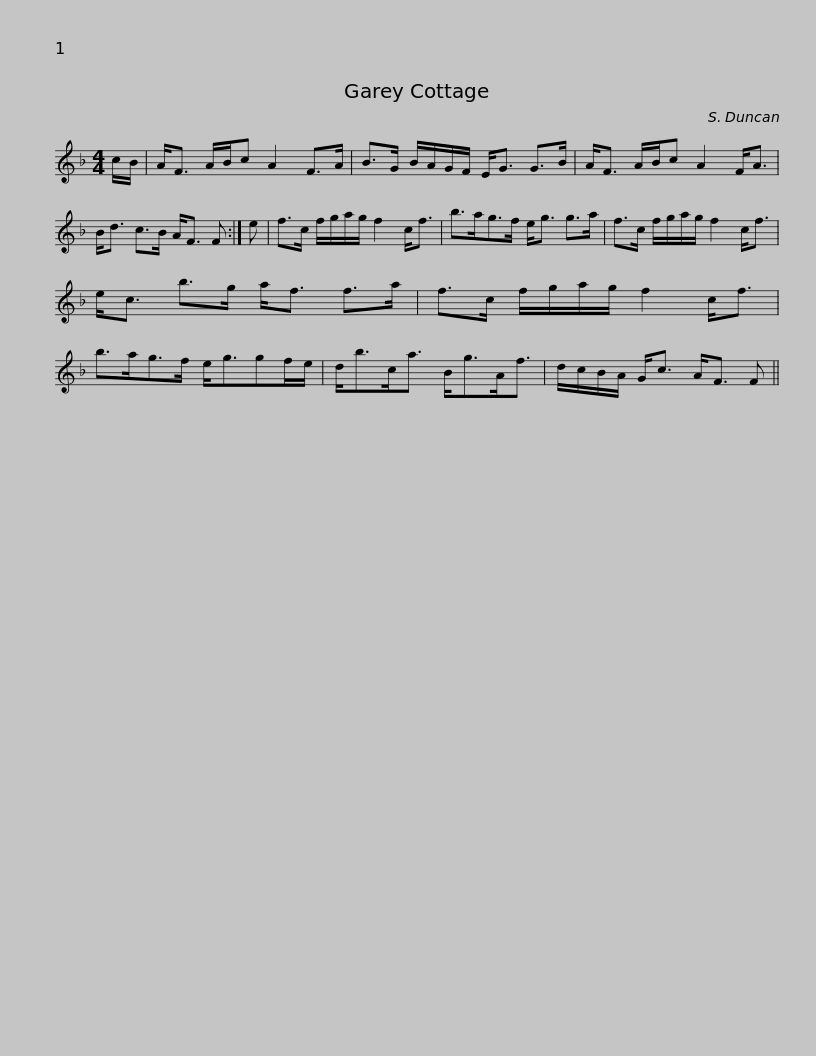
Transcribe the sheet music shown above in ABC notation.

X:1
L:1/8
M:4/4
I:linebreak $
K:F
V:1 treble
V:1
 c/B/ | A<F A/B/c A2 F>A | B>G B/A/G/F/ E<G G>B | A<F A/B/c A2 F<A | B<d c>B A<F F :| %5
 e |$ f>c f/g/a/g/ f2 c<f | b>ag>f e<g g>a | f>c f/g/a/g/ f2 c<f | e<c b>g a<f f>a |$ %10
 f>c f/g/a/g/ f2 c<f | b>ag>f e<ggf/e/ | d<bc<a B<gA<f | d/c/B/A/ G<c A<F F || %14
